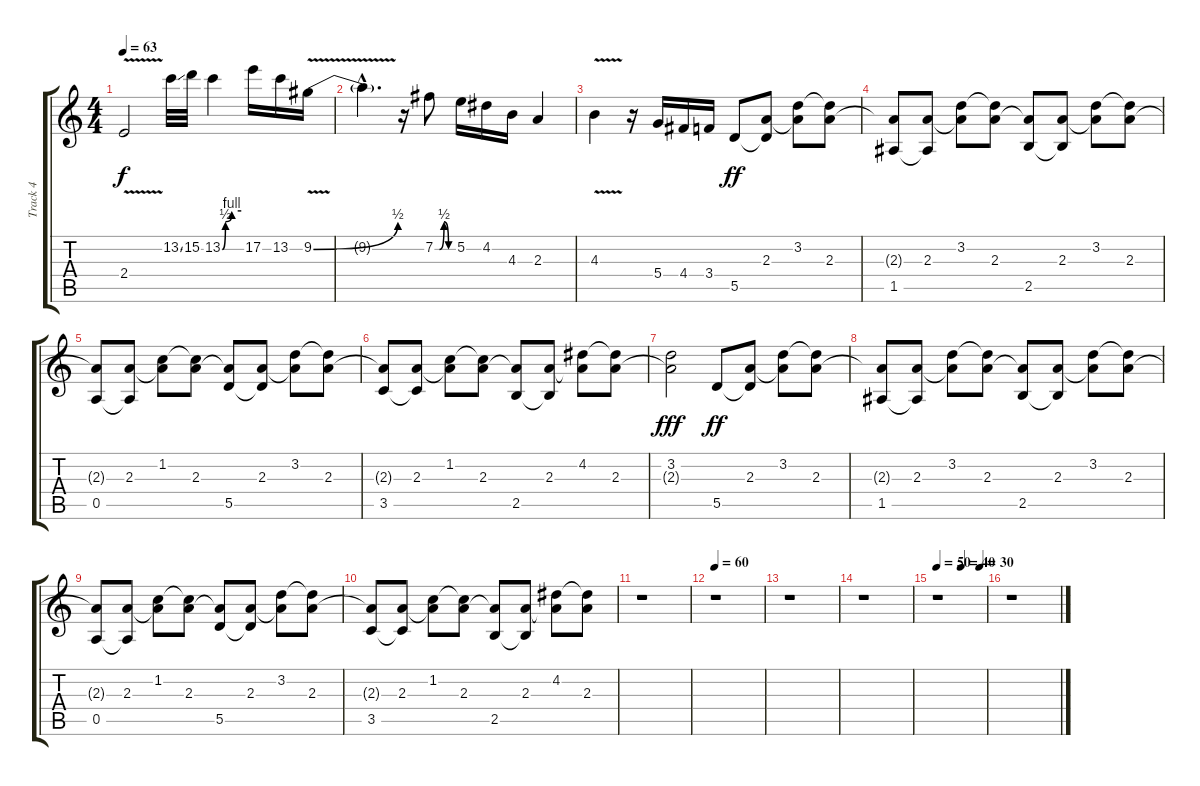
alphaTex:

\track ("Track 4" "Track 4") {instrument overdrivenguitar}
\staff {score tabs}
\tuning (E4 B3 G3 D3 A2 E2) {hide}
\ts (4 4)
\tempo 63
\clef g2
\ks c
2.4{v}.2{dy f} 13.2{ss}.32 15.2.32 13.2{be (custom 0 0 10 2 30 4 60 4)}.4 17.2.16 13.2.16 9.2{be (bend 0 0 60 2) v}.16 |
9.2{hac t}.4{d} r.16 7.2{be (custom 0 0 15 0 30 2 45 0 60 0)}.8 5.2.16 4.2.16 4.3.16 2.3.4 |
4.3{v}.4 r.16 5.4.16 4.4.16 3.4.16 5.5.8{dy ff instrument overdrivenguitar} (2.3 5.5{t}).8 (3.2 2.3{t}).8 (3.2{t} 2.3).8 |
(2.3{t} 1.5).8 (2.3 1.5{t}).8 (3.2 2.3{t}).8 (3.2{t} 2.3).8 (2.3{t} 2.5).8 (2.3 2.5{t}).8 (3.2 2.3{t}).8 (3.2{t} 2.3).8 |
(2.3{t} 0.5).8 (2.3 0.5{t}).8 (1.2 2.3{t}).8 (1.2{t} 2.3).8 (2.3{t} 5.5).8 (2.3 5.5{t}).8 (3.2 2.3{t}).8 (3.2{t} 2.3).8 |
(2.3{t} 3.5).8 (2.3 3.5{t}).8 (1.2 2.3{t}).8 (1.2{t} 2.3).8 (2.3{t} 2.5).8 (2.3 2.5{t}).8 (4.2 2.3{t}).8 (4.2{t} 2.3).8 |
(3.2 2.3{t}).2{dy fff} 5.5.8{dy ff} (2.3 5.5{t}).8 (3.2 2.3{t}).8 (3.2{t} 2.3).8 |
(2.3{t} 1.5).8 (2.3 1.5{t}).8 (3.2 2.3{t}).8 (3.2{t} 2.3).8 (2.3{t} 2.5).8 (2.3 2.5{t}).8 (3.2 2.3{t}).8 (3.2{t} 2.3).8 |
(2.3{t} 0.5).8 (2.3 0.5{t}).8 (1.2 2.3{t}).8 (1.2{t} 2.3).8 (2.3{t} 5.5).8 (2.3 5.5{t}).8 (3.2 2.3{t}).8 (3.2{t} 2.3).8 |
(2.3{t} 3.5).8 (2.3 3.5{t}).8 (1.2 2.3{t}).8 (1.2{t} 2.3).8 (2.3{t} 2.5).8 (2.3 2.5{t}).8 (4.2 2.3{t}).8 (4.2{t} 2.3).8 |
r.1 |
\tempo 60
r.1 |
r.1 |
r.1 |
\tempo 50
\tempo (40 0.5)
\tempo (30 0.875)
r.1 |
r.1
